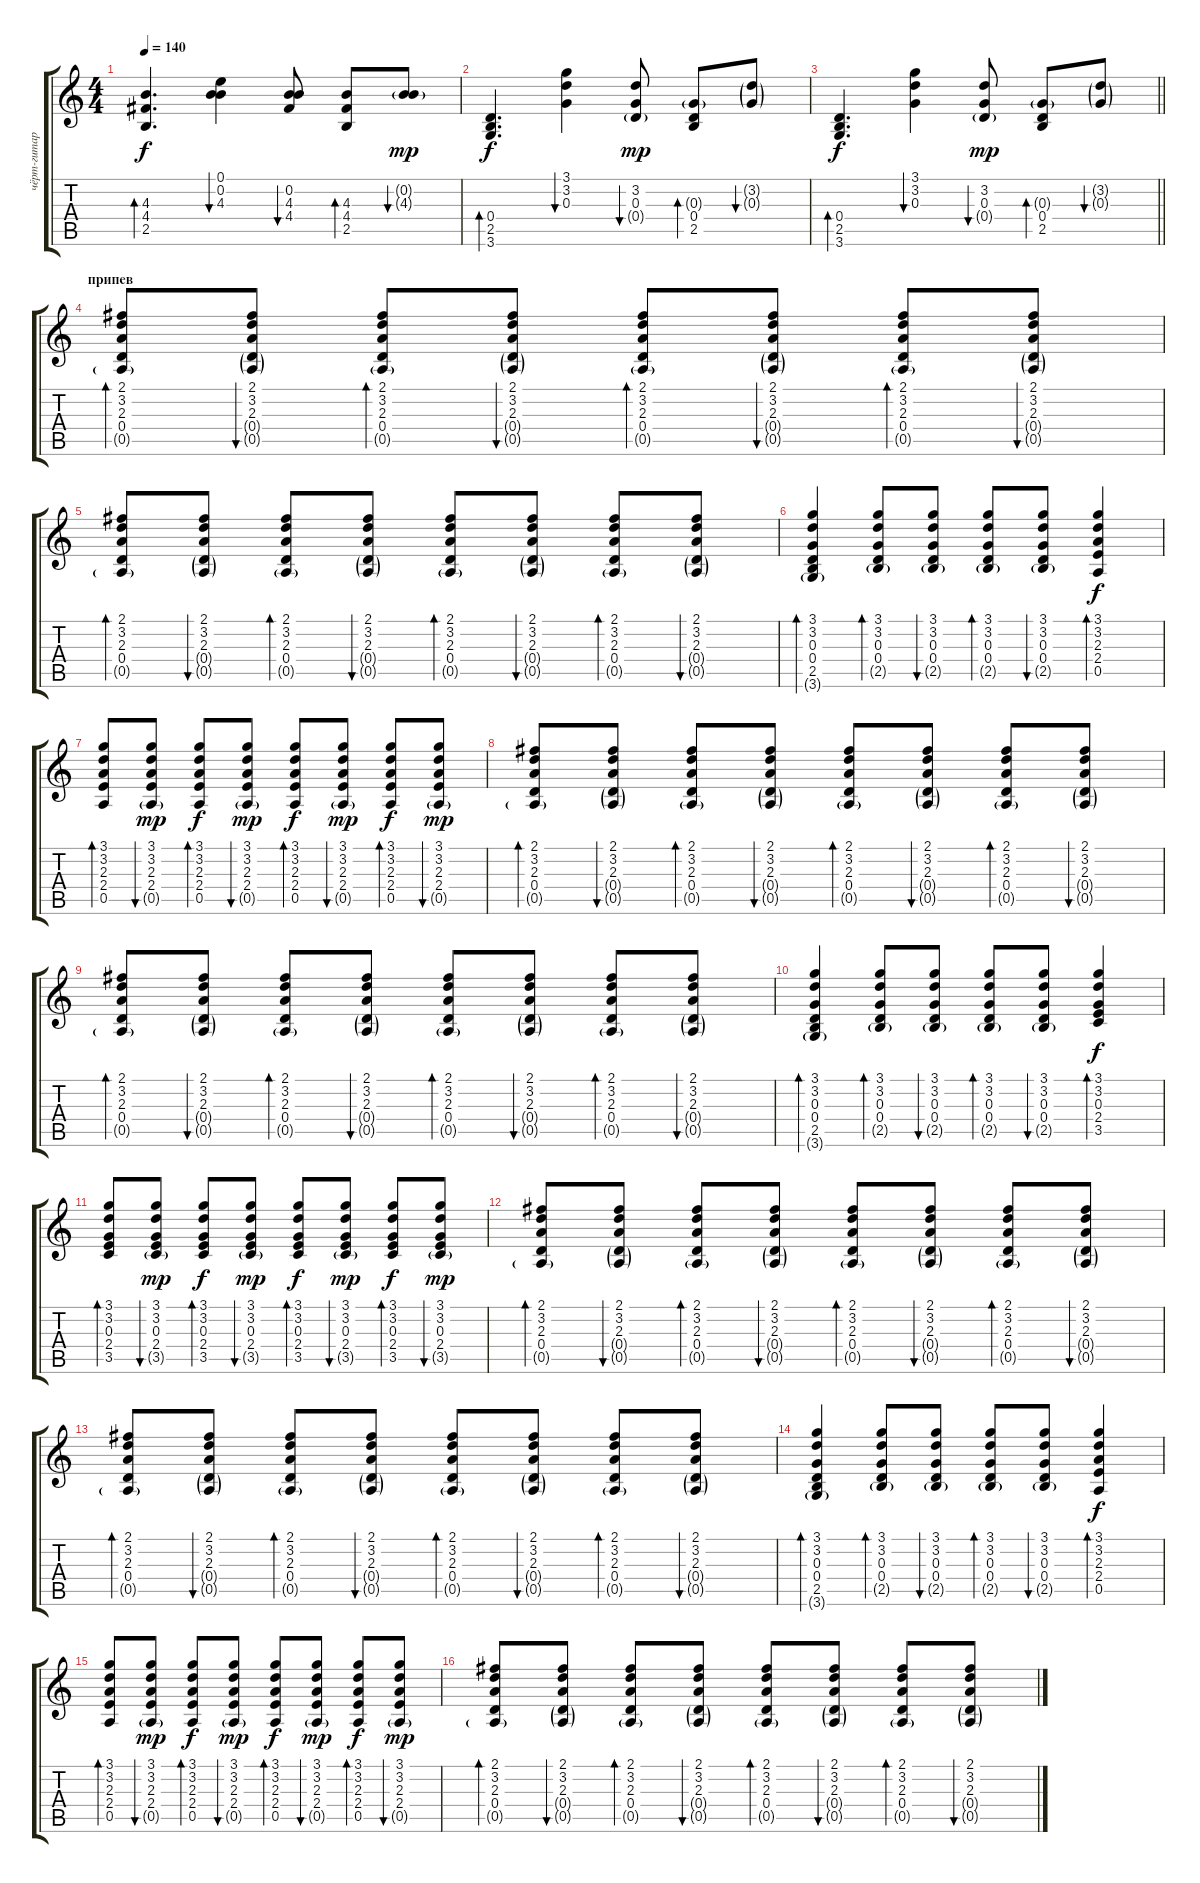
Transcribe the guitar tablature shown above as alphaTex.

\track ("чёрт-гитара" "чёрт-гитар") {instrument acousticguitarsteel}
\staff {score tabs}
\tuning (E4 B3 G3 D3 A2 E2) {hide}
\ts (4 4)
\tempo 140
\clef g2
\ks c
(4.3 4.4 2.5).4{d bd 60 dy f} (0.1 0.2 4.3).4{bu 60} (0.2 4.3 4.4).8{bu 60} (4.3 4.4 2.5).8{bd 60} (0.2{g} 4.3{g}).8{bu 60 dy mp} |
(0.4 2.5 3.6).4{d bd 60 dy f} (3.1 3.2 0.3).4{bu 60} (3.2 0.3 0.4{g}).8{bu 60 dy mp} (0.3{g} 0.4 2.5).8{bd 60} (3.2{g} 0.3{g}).8{bu 60} |
\barLineRight lightlight
(0.4 2.5 3.6).4{d bd 60 dy f} (3.1 3.2 0.3).4{bu 60} (3.2 0.3 0.4{g}).8{bu 60 dy mp} (0.3{g} 0.4 2.5).8{bd 60} (3.2{g} 0.3{g}).8{bu 60} |
\section ("" "припев")
(2.1 3.2 2.3 0.4 0.5{g}).8{bd 30} (2.1 3.2 2.3 0.4{g} 0.5{g}).8{bu 30} (2.1 3.2 2.3 0.4 0.5{g}).8{bd 30} (2.1 3.2 2.3 0.4{g} 0.5{g}).8{bu 30} (2.1 3.2 2.3 0.4 0.5{g}).8{bd 30} (2.1 3.2 2.3 0.4{g} 0.5{g}).8{bu 30} (2.1 3.2 2.3 0.4 0.5{g}).8{bd 30} (2.1 3.2 2.3 0.4{g} 0.5{g}).8{bu 30} |
(2.1 3.2 2.3 0.4 0.5{g}).8{bd 30} (2.1 3.2 2.3 0.4{g} 0.5{g}).8{bu 30} (2.1 3.2 2.3 0.4 0.5{g}).8{bd 30} (2.1 3.2 2.3 0.4{g} 0.5{g}).8{bu 30} (2.1 3.2 2.3 0.4 0.5{g}).8{bd 30} (2.1 3.2 2.3 0.4{g} 0.5{g}).8{bu 30} (2.1 3.2 2.3 0.4 0.5{g}).8{bd 30} (2.1 3.2 2.3 0.4{g} 0.5{g}).8{bu 30} |
(3.1 3.2 0.3 0.4 2.5 3.6{g}).4{bd 30} (3.1 3.2 0.3 0.4 2.5{g}).8{bd 30} (3.1 3.2 0.3 0.4 2.5{g}).8{bu 30} (3.1 3.2 0.3 0.4 2.5{g}).8{bd 30} (3.1 3.2 0.3 0.4 2.5{g}).8{bu 30} (3.1 3.2 2.3 2.4 0.5).4{bd 30 dy f} |
(3.1 3.2 2.3 2.4 0.5).8{bd 30} (3.1 3.2 2.3 2.4 0.5{g}).8{bu 30 dy mp} (3.1 3.2 2.3 2.4 0.5).8{bd 30 dy f} (3.1 3.2 2.3 2.4 0.5{g}).8{bu 30 dy mp} (3.1 3.2 2.3 2.4 0.5).8{bd 30 dy f} (3.1 3.2 2.3 2.4 0.5{g}).8{bu 30 dy mp} (3.1 3.2 2.3 2.4 0.5).8{bd 30 dy f} (3.1 3.2 2.3 2.4 0.5{g}).8{bu 30 dy mp} |
(2.1 3.2 2.3 0.4 0.5{g}).8{bd 30} (2.1 3.2 2.3 0.4{g} 0.5{g}).8{bu 30} (2.1 3.2 2.3 0.4 0.5{g}).8{bd 30} (2.1 3.2 2.3 0.4{g} 0.5{g}).8{bu 30} (2.1 3.2 2.3 0.4 0.5{g}).8{bd 30} (2.1 3.2 2.3 0.4{g} 0.5{g}).8{bu 30} (2.1 3.2 2.3 0.4 0.5{g}).8{bd 30} (2.1 3.2 2.3 0.4{g} 0.5{g}).8{bu 30} |
(2.1 3.2 2.3 0.4 0.5{g}).8{bd 30} (2.1 3.2 2.3 0.4{g} 0.5{g}).8{bu 30} (2.1 3.2 2.3 0.4 0.5{g}).8{bd 30} (2.1 3.2 2.3 0.4{g} 0.5{g}).8{bu 30} (2.1 3.2 2.3 0.4 0.5{g}).8{bd 30} (2.1 3.2 2.3 0.4{g} 0.5{g}).8{bu 30} (2.1 3.2 2.3 0.4 0.5{g}).8{bd 30} (2.1 3.2 2.3 0.4{g} 0.5{g}).8{bu 30} |
(3.1 3.2 0.3 0.4 2.5 3.6{g}).4{bd 30} (3.1 3.2 0.3 0.4 2.5{g}).8{bd 30} (3.1 3.2 0.3 0.4 2.5{g}).8{bu 30} (3.1 3.2 0.3 0.4 2.5{g}).8{bd 30} (3.1 3.2 0.3 0.4 2.5{g}).8{bu 30} (3.1 3.2 0.3 2.4 3.5).4{bd 30 dy f} |
(3.1 3.2 0.3 2.4 3.5).8{bd 30} (3.1 3.2 0.3 2.4 3.5{g}).8{bu 30 dy mp} (3.1 3.2 0.3 2.4 3.5).8{bd 30 dy f} (3.1 3.2 0.3 2.4 3.5{g}).8{bu 30 dy mp} (3.1 3.2 0.3 2.4 3.5).8{bd 30 dy f} (3.1 3.2 0.3 2.4 3.5{g}).8{bu 30 dy mp} (3.1 3.2 0.3 2.4 3.5).8{bd 30 dy f} (3.1 3.2 0.3 2.4 3.5{g}).8{bu 30 dy mp} |
(2.1 3.2 2.3 0.4 0.5{g}).8{bd 30} (2.1 3.2 2.3 0.4{g} 0.5{g}).8{bu 30} (2.1 3.2 2.3 0.4 0.5{g}).8{bd 30} (2.1 3.2 2.3 0.4{g} 0.5{g}).8{bu 30} (2.1 3.2 2.3 0.4 0.5{g}).8{bd 30} (2.1 3.2 2.3 0.4{g} 0.5{g}).8{bu 30} (2.1 3.2 2.3 0.4 0.5{g}).8{bd 30} (2.1 3.2 2.3 0.4{g} 0.5{g}).8{bu 30} |
(2.1 3.2 2.3 0.4 0.5{g}).8{bd 30} (2.1 3.2 2.3 0.4{g} 0.5{g}).8{bu 30} (2.1 3.2 2.3 0.4 0.5{g}).8{bd 30} (2.1 3.2 2.3 0.4{g} 0.5{g}).8{bu 30} (2.1 3.2 2.3 0.4 0.5{g}).8{bd 30} (2.1 3.2 2.3 0.4{g} 0.5{g}).8{bu 30} (2.1 3.2 2.3 0.4 0.5{g}).8{bd 30} (2.1 3.2 2.3 0.4{g} 0.5{g}).8{bu 30} |
(3.1 3.2 0.3 0.4 2.5 3.6{g}).4{bd 30} (3.1 3.2 0.3 0.4 2.5{g}).8{bd 30} (3.1 3.2 0.3 0.4 2.5{g}).8{bu 30} (3.1 3.2 0.3 0.4 2.5{g}).8{bd 30} (3.1 3.2 0.3 0.4 2.5{g}).8{bu 30} (3.1 3.2 2.3 2.4 0.5).4{bd 30 dy f} |
(3.1 3.2 2.3 2.4 0.5).8{bd 30} (3.1 3.2 2.3 2.4 0.5{g}).8{bu 30 dy mp} (3.1 3.2 2.3 2.4 0.5).8{bd 30 dy f} (3.1 3.2 2.3 2.4 0.5{g}).8{bu 30 dy mp} (3.1 3.2 2.3 2.4 0.5).8{bd 30 dy f} (3.1 3.2 2.3 2.4 0.5{g}).8{bu 30 dy mp} (3.1 3.2 2.3 2.4 0.5).8{bd 30 dy f} (3.1 3.2 2.3 2.4 0.5{g}).8{bu 30 dy mp} |
(2.1 3.2 2.3 0.4 0.5{g}).8{bd 30} (2.1 3.2 2.3 0.4{g} 0.5{g}).8{bu 30} (2.1 3.2 2.3 0.4 0.5{g}).8{bd 30} (2.1 3.2 2.3 0.4{g} 0.5{g}).8{bu 30} (2.1 3.2 2.3 0.4 0.5{g}).8{bd 30} (2.1 3.2 2.3 0.4{g} 0.5{g}).8{bu 30} (2.1 3.2 2.3 0.4 0.5{g}).8{bd 30} (2.1 3.2 2.3 0.4{g} 0.5{g}).8{bu 30}
